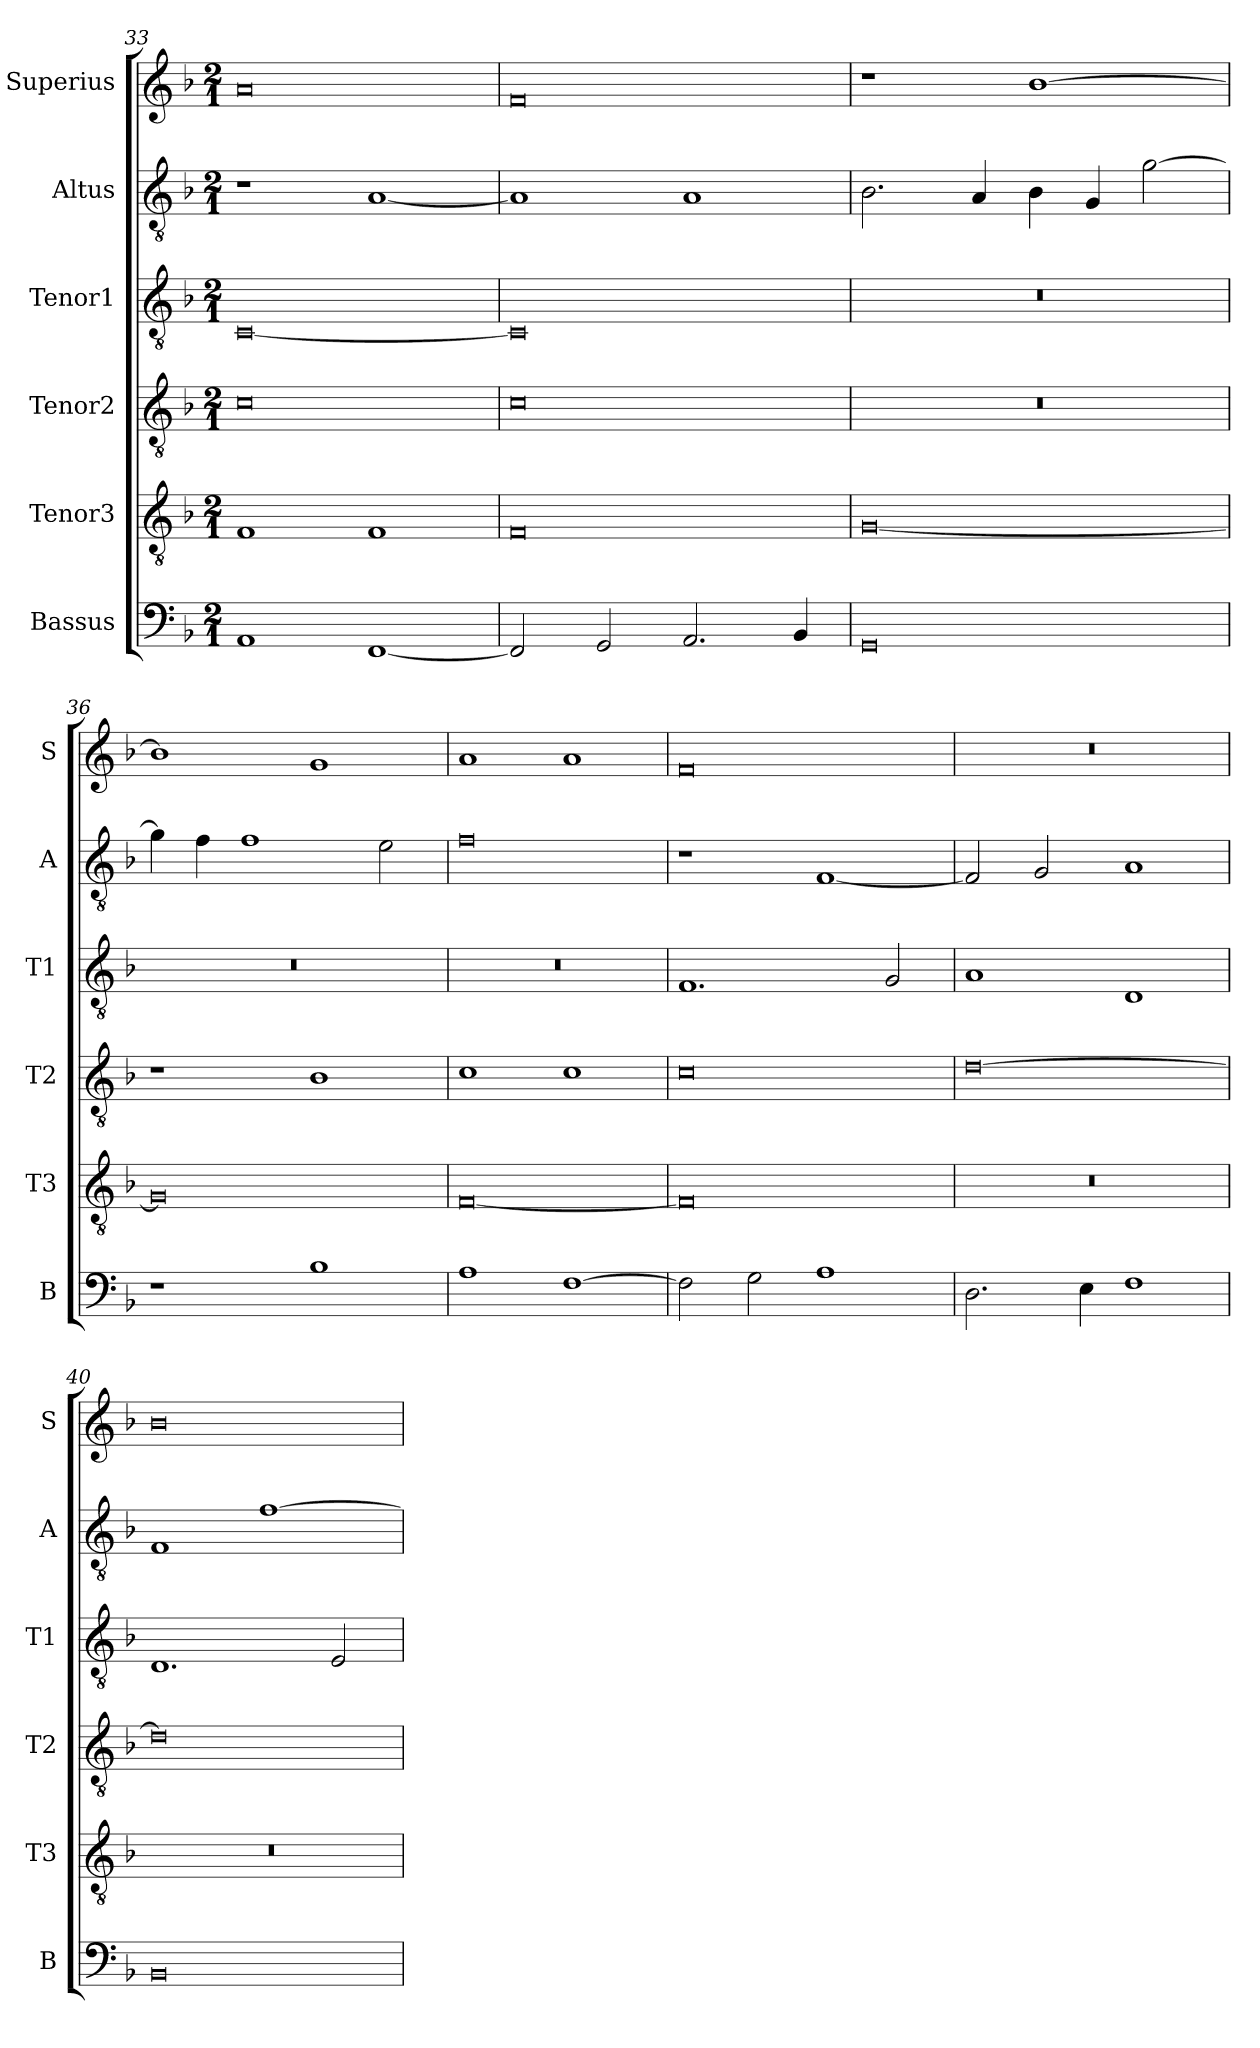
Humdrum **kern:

**kern	**kern	**kern	**kern	**kern	**kern
*part6	*part5	*part4	*part3	*part2	*part1
*staff6	*staff5	*staff4	*staff3	*staff2	*staff1
*I"Bassus	*I"Tenor3	*I"Tenor2	*I"Tenor1	*I"Altus	*I"Superius
*I'B	*I'T3	*I'T2	*I'T1	*I'A	*I'S
*clefF4	*clefGv2	*clefGv2	*clefGv2	*clefGv2	*clefG2
*k[b-]	*k[b-]	*k[b-]	*k[b-]	*k[b-]	*k[b-]
*M2/1	*M2/1	*M2/1	*M2/1	*M2/1	*M2/1
=33	=33	=33	=33	=33	=33
1AA	1F	0c	[0C	1r	0a
[1FF	1F	.	.	[1A	.
=34	=34	=34	=34	=34	=34
2FF/]	0F	0c	0C]	1A]	0f
2GG/	.	.	.	.	.
2.AA/	.	.	.	1A	.
4BB-/	.	.	.	.	.
=35	=35	=35	=35	=35	=35
0GG	[0G	0r	0r	2.B-\	1r
.	.	.	.	4A/	.
.	.	.	.	4B-\	[1b-
.	.	.	.	4G/	.
.	.	.	.	[2g\	.
=36	=36	=36	=36	=36	=36
1r	0G]	1r	0r	4g\]	1b-]
.	.	.	.	4f\	.
.	.	.	.	1f	.
1B-	.	1B-	.	.	1g
.	.	.	.	2e\	.
=37	=37	=37	=37	=37	=37
1A	[0F	1c	0r	0f	1a
[1F	.	1c	.	.	1a
=38	=38	=38	=38	=38	=38
2F\]	0F]	0c	1.F	1r	0f
2G\	.	.	.	.	.
1A	.	.	.	[1F	.
.	.	.	2G/	.	.
=39	=39	=39	=39	=39	=39
2.D\	0r	[0d	1A	2F/]	0r
.	.	.	.	2G/	.
4E\	.	.	.	.	.
1F	.	.	1D	1A	.
=40	=40	=40	=40	=40	=40
0BB-	0r	0d]	1.D	1F	0b-
.	.	.	.	[1f	.
.	.	.	2E/	.	.
=	=	=	=	=	=
*-	*-	*-	*-	*-	*-
